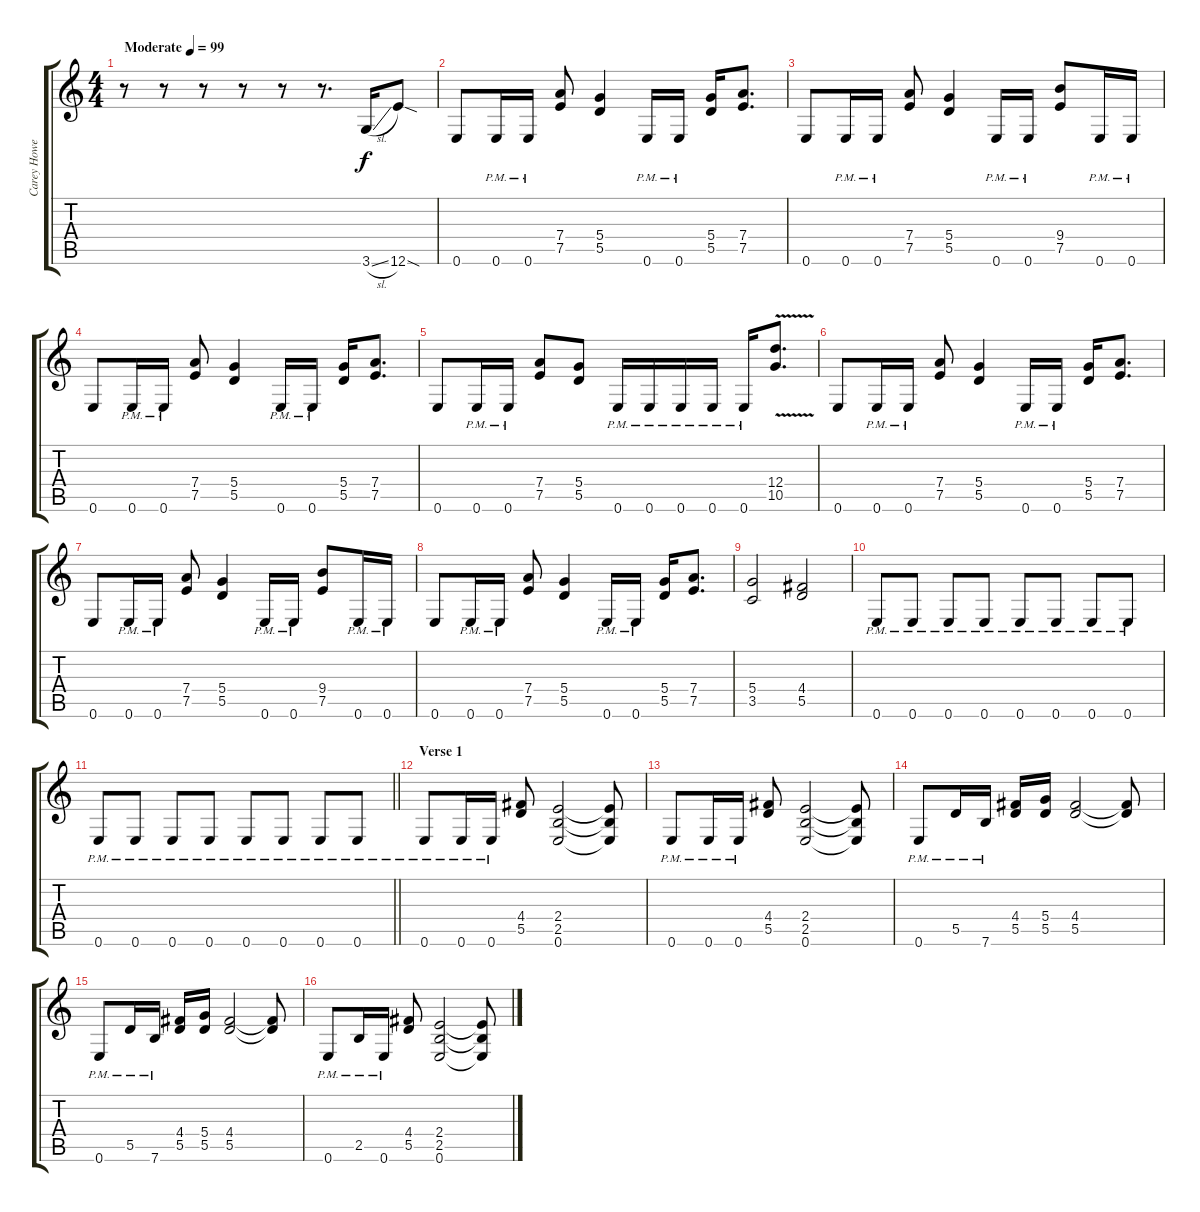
\track ("Carey Howe" "Carey Howe") {instrument overdrivenguitar}
\staff {score tabs}
\tuning (E4 B3 G3 D3 A2 E2) {hide}
\ts (4 4)
\tempo (99 "Moderate")
\clef g2
\ks c
r.8{dy f instrument overdrivenguitar} r.8 r.8 r.8 r.8 r.8{d} 3.6{sl}.16 12.6{sod}.8 |
0.6.8 0.6{pm}.16 0.6{pm}.16 (7.4 7.5).8 (5.4 5.5).4 0.6{pm}.16 0.6{pm}.16 (5.4 5.5).16 (7.4 7.5).8{d} |
0.6.8 0.6{pm}.16 0.6{pm}.16 (7.4 7.5).8 (5.4 5.5).4 0.6{pm}.16 0.6{pm}.16 (9.4 7.5).8 0.6{pm}.16 0.6{pm}.16 |
0.6.8 0.6{pm}.16 0.6{pm}.16 (7.4 7.5).8 (5.4 5.5).4 0.6{pm}.16 0.6{pm}.16 (5.4 5.5).16 (7.4 7.5).8{d} |
0.6.8 0.6{pm}.16 0.6{pm}.16 (7.4 7.5).8 (5.4 5.5).8 0.6{pm}.16 0.6{pm}.16 0.6{pm}.16 0.6{pm}.16 0.6{pm}.16 (12.4{v} 10.5{v}).8{d} |
0.6.8 0.6{pm}.16 0.6{pm}.16 (7.4 7.5).8 (5.4 5.5).4 0.6{pm}.16 0.6{pm}.16 (5.4 5.5).16 (7.4 7.5).8{d} |
0.6.8 0.6{pm}.16 0.6{pm}.16 (7.4 7.5).8 (5.4 5.5).4 0.6{pm}.16 0.6{pm}.16 (9.4 7.5).8 0.6{pm}.16 0.6{pm}.16 |
0.6.8 0.6{pm}.16 0.6{pm}.16 (7.4 7.5).8 (5.4 5.5).4 0.6{pm}.16 0.6{pm}.16 (5.4 5.5).16 (7.4 7.5).8{d} |
(5.4 3.5).2 (4.4 5.5).2 |
0.6{pm}.8 0.6{pm}.8 0.6{pm}.8 0.6{pm}.8 0.6{pm}.8 0.6{pm}.8 0.6{pm}.8 0.6{pm}.8 |
\barLineRight lightlight
0.6{pm}.8 0.6{pm}.8 0.6{pm}.8 0.6{pm}.8 0.6{pm}.8 0.6{pm}.8 0.6{pm}.8 0.6{pm}.8 |
\section ("" "Verse 1")
0.6{pm}.8 0.6{pm}.16 0.6{pm}.16 (4.4 5.5).8 (2.4 2.5 0.6).2 (2.4{t} 2.5{t} 0.6{t}).8 |
0.6{pm}.8 0.6{pm}.16 0.6{pm}.16 (4.4 5.5).8 (2.4 2.5 0.6).2 (2.4{t} 2.5{t} 0.6{t}).8 |
0.6{pm}.8 5.5{pm}.16 7.6{pm}.16 (4.4 5.5).16 (5.4 5.5).16 (4.4 5.5).2 (4.4{t} 5.5{t}).8 |
0.6{pm}.8 5.5{pm}.16 7.6{pm}.16 (4.4 5.5).16 (5.4 5.5).16 (4.4 5.5).2 (4.4{t} 5.5{t}).8 |
0.6{pm}.8 2.5{pm}.16 0.6{pm}.16 (4.4 5.5).8 (2.4 2.5 0.6).2 (2.4{t} 2.5{t} 0.6{t}).8
